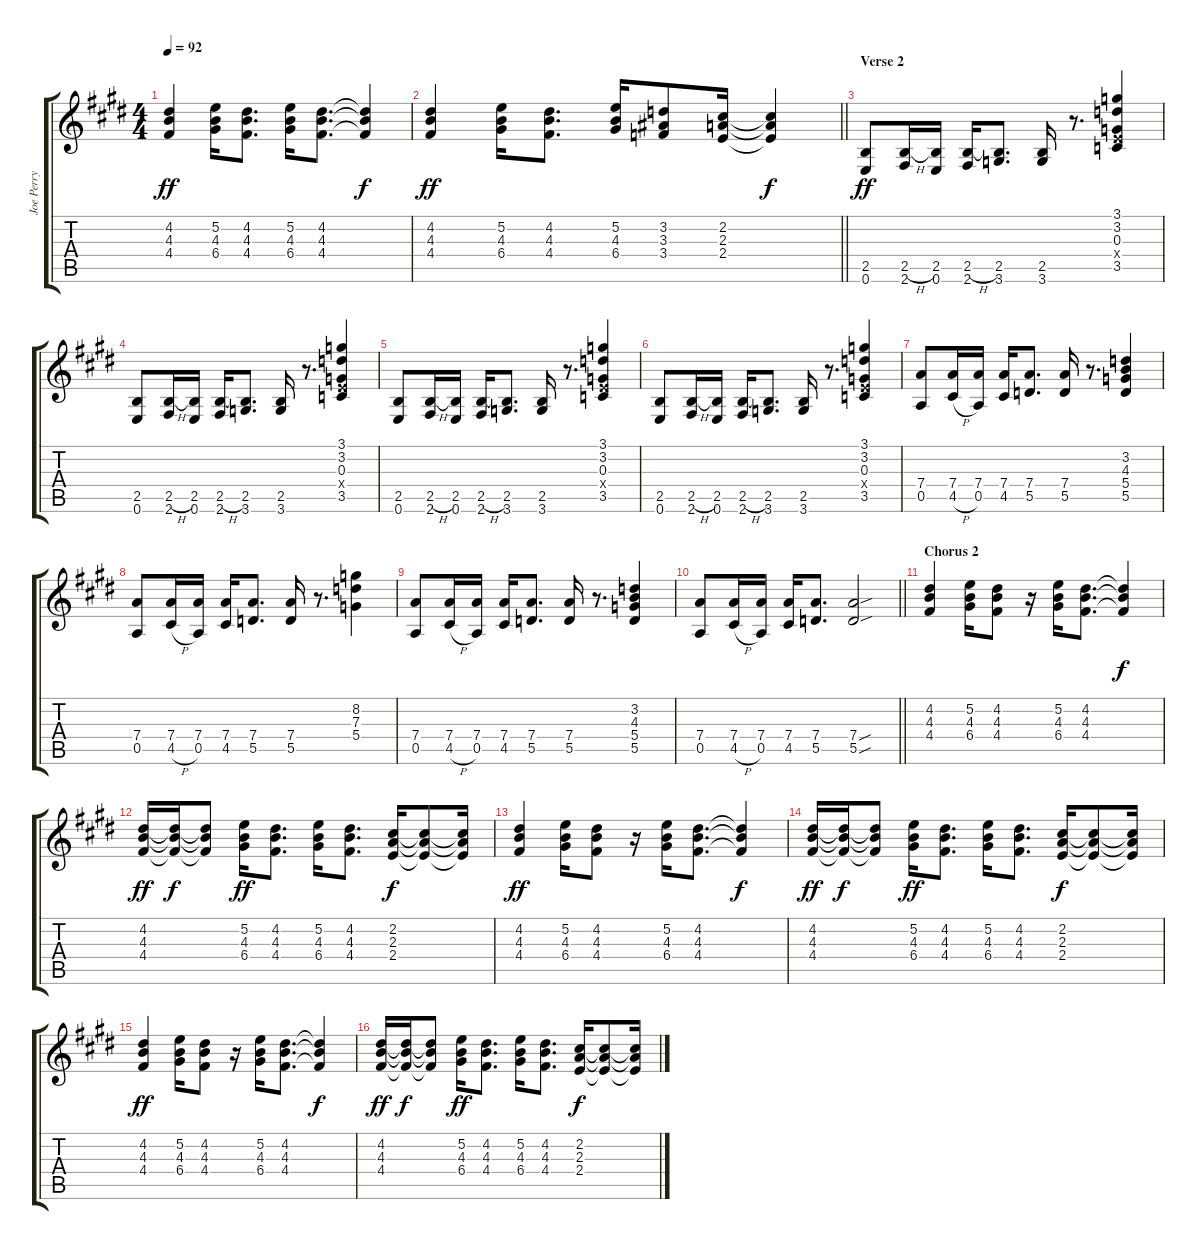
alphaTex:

\track ("Joe Perry" "Joe Perry") {instrument overdrivenguitar}
\staff {score tabs}
\tuning (E4 B3 G3 D3 A2 E2) {hide}
\ts (4 4)
\tempo 92
\clef g2
\ks e
(4.2 4.3 4.4).4{dy ff} (5.2 4.3 6.4).16 (4.2 4.3 4.4).8{d} (5.2 4.3 6.4).16 (4.2 4.3 4.4).8{d} (4.2{t} 4.3{t} 4.4{t}).4{dy f} |
\barLineRight lightlight
\ks c#minor
(4.2 4.3 4.4).4{dy ff} (5.2 4.3 6.4).16 (4.2 4.3 4.4).8{d} (5.2 4.3 6.4).16 (3.2 3.3 3.4).8 (2.2 2.3 2.4).16 (2.2{t} 2.3{t} 2.4{t}).4{dy f} |
\section ("" "Verse 2")
\ks e
(2.5 0.6).8{dy ff} (2.5{h} 2.6).16 (2.5 0.6).16 (2.5{h} 2.6).16 (2.5 3.6).8{d} (2.5 3.6).16 r.8{d} (3.1 3.2 0.3 2.4{x} 3.5).4 |
\ks c#minor
(2.5 0.6).8 (2.5{h} 2.6).16 (2.5 0.6).16 (2.5{h} 2.6).16 (2.5 3.6).8{d} (2.5 3.6).16 r.8{d} (3.1 3.2 0.3 2.4{x} 3.5).4 |
\ks e
(2.5 0.6).8 (2.5{h} 2.6).16 (2.5 0.6).16 (2.5{h} 2.6).16 (2.5 3.6).8{d} (2.5 3.6).16 r.8{d} (3.1 3.2 0.3 2.4{x} 3.5).4 |
\ks c#minor
(2.5 0.6).8 (2.5{h} 2.6).16 (2.5 0.6).16 (2.5{h} 2.6).16 (2.5 3.6).8{d} (2.5 3.6).16 r.8{d} (3.1 3.2 0.3 2.4{x} 3.5).4 |
\ks e
(7.4 0.5).8 (7.4 4.5{h}).16 (7.4 0.5).16 (7.4 4.5).16 (7.4 5.5).8{d} (7.4 5.5).16 r.8{d} (3.2 4.3 5.4 5.5).4 |
\ks c#minor
(7.4 0.5).8 (7.4 4.5{h}).16 (7.4 0.5).16 (7.4 4.5).16 (7.4 5.5).8{d} (7.4 5.5).16 r.8{d} (8.2 7.3 5.4).4 |
\ks e
(7.4 0.5).8 (7.4 4.5{h}).16 (7.4 0.5).16 (7.4 4.5).16 (7.4 5.5).8{d} (7.4 5.5).16 r.8{d} (3.2 4.3 5.4 5.5).4 |
\barLineRight lightlight
\ks c#minor
(7.4 0.5).8 (7.4 4.5{h}).16 (7.4 0.5).16 (7.4 4.5).16 (7.4 5.5).8{d} (7.4{sou} 5.5{sou}).2 |
\section ("" "Chorus 2")
\ks e
(4.2 4.3 4.4).4 (5.2 4.3 6.4).16 (4.2 4.3 4.4).8 r.16 (5.2 4.3 6.4).16 (4.2 4.3 4.4).8{d} (4.2{t} 4.3{t} 4.4{t}).4{dy f} |
\ks c#minor
(4.2 4.3 4.4).16{dy ff} (4.2{t} 4.3{t} 4.4{t}).16{dy f} (4.2{t} 4.3{t} 4.4{t}).8 (5.2 4.3 6.4).16{dy ff} (4.2 4.3 4.4).8{d} (5.2 4.3 6.4).16 (4.2 4.3 4.4).8{d} (2.2 2.3 2.4).16{dy f} (2.2{t} 2.3{t} 2.4{t}).8 (2.2{t} 2.3{t} 2.4{t}).16 |
\ks e
(4.2 4.3 4.4).4{dy ff} (5.2 4.3 6.4).16 (4.2 4.3 4.4).8 r.16 (5.2 4.3 6.4).16 (4.2 4.3 4.4).8{d} (4.2{t} 4.3{t} 4.4{t}).4{dy f} |
\ks c#minor
(4.2 4.3 4.4).16{dy ff} (4.2{t} 4.3{t} 4.4{t}).16{dy f} (4.2{t} 4.3{t} 4.4{t}).8 (5.2 4.3 6.4).16{dy ff} (4.2 4.3 4.4).8{d} (5.2 4.3 6.4).16 (4.2 4.3 4.4).8{d} (2.2 2.3 2.4).16{dy f} (2.2{t} 2.3{t} 2.4{t}).8 (2.2{t} 2.3{t} 2.4{t}).16 |
\ks e
(4.2 4.3 4.4).4{dy ff} (5.2 4.3 6.4).16 (4.2 4.3 4.4).8 r.16 (5.2 4.3 6.4).16 (4.2 4.3 4.4).8{d} (4.2{t} 4.3{t} 4.4{t}).4{dy f} |
\ks c#minor
(4.2 4.3 4.4).16{dy ff} (4.2{t} 4.3{t} 4.4{t}).16{dy f} (4.2{t} 4.3{t} 4.4{t}).8 (5.2 4.3 6.4).16{dy ff} (4.2 4.3 4.4).8{d} (5.2 4.3 6.4).16 (4.2 4.3 4.4).8{d} (2.2 2.3 2.4).16{dy f} (2.2{t} 2.3{t} 2.4{t}).8 (2.2{t} 2.3{t} 2.4{t}).16
